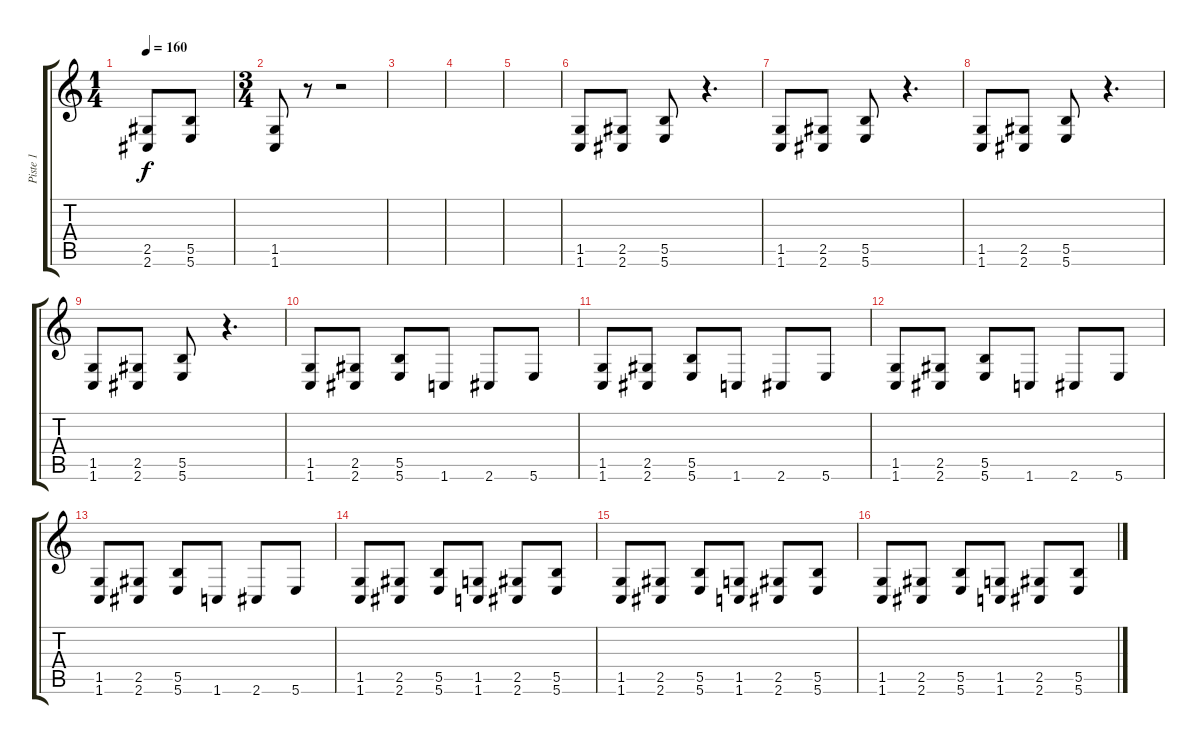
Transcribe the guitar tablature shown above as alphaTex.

\track ("Piste 1" "Piste 1") {instrument distortionguitar}
\staff {score tabs}
\tuning (Db4 Ab3 E3 B2 Gb2 B1) {hide}
\ts (1 4)
\tempo 160
\clef g2
\ks c
(2.5 2.6).8{dy f} (5.5 5.6).8 |
\ts (3 4)
(1.5 1.6).8 r.8 r.2 |
|
|
|
(1.5 1.6).8 (2.5 2.6).8 (5.5 5.6).8 r.4{d} |
(1.5 1.6).8 (2.5 2.6).8 (5.5 5.6).8 r.4{d} |
(1.5 1.6).8 (2.5 2.6).8 (5.5 5.6).8 r.4{d} |
(1.5 1.6).8 (2.5 2.6).8 (5.5 5.6).8 r.4{d} |
(1.5 1.6).8 (2.5 2.6).8 (5.5 5.6).8 1.6.8 2.6.8 5.6.8 |
(1.5 1.6).8 (2.5 2.6).8 (5.5 5.6).8 1.6.8 2.6.8 5.6.8 |
(1.5 1.6).8 (2.5 2.6).8 (5.5 5.6).8 1.6.8 2.6.8 5.6.8 |
(1.5 1.6).8 (2.5 2.6).8 (5.5 5.6).8 1.6.8 2.6.8 5.6.8 |
(1.5 1.6).8 (2.5 2.6).8 (5.5 5.6).8 (1.5 1.6).8 (2.5 2.6).8 (5.5 5.6).8 |
(1.5 1.6).8 (2.5 2.6).8 (5.5 5.6).8 (1.5 1.6).8 (2.5 2.6).8 (5.5 5.6).8 |
(1.5 1.6).8 (2.5 2.6).8 (5.5 5.6).8 (1.5 1.6).8 (2.5 2.6).8 (5.5 5.6).8
